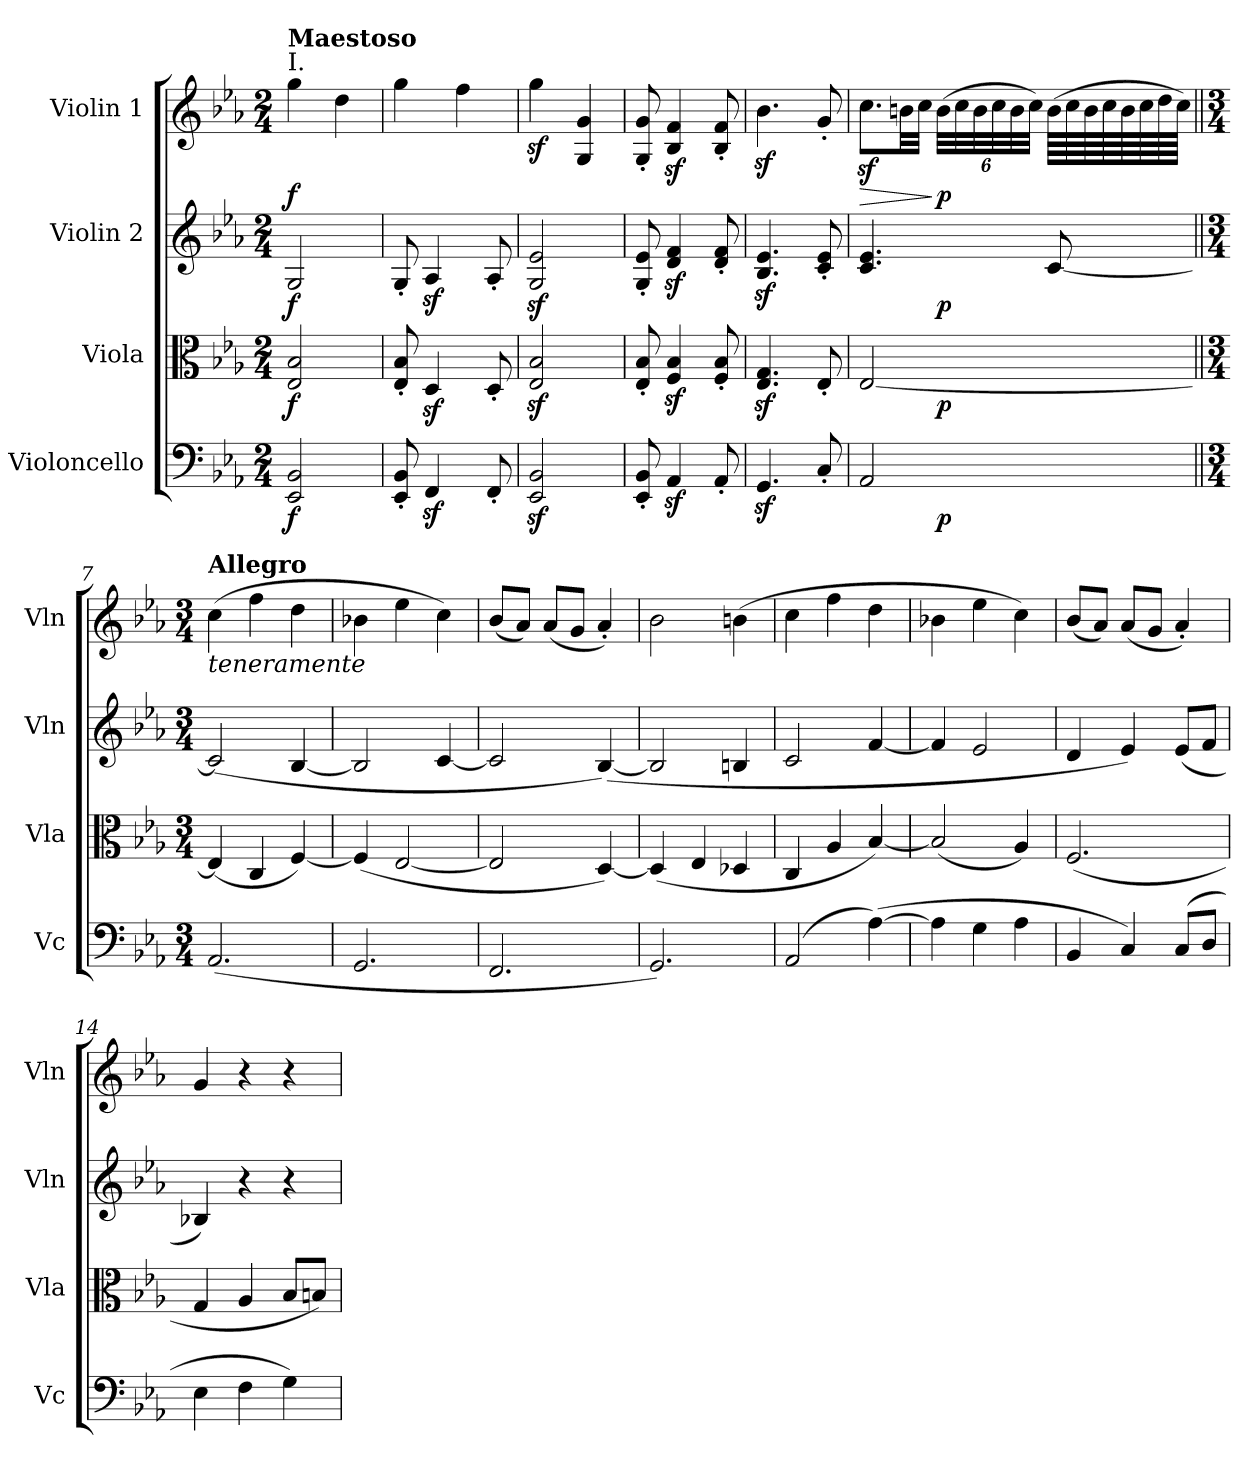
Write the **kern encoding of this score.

**kern	**dynam	**kern	**dynam	**kern	**dynam	**kern	**dynam
*part4	*part4	*part3	*part3	*part2	*part2	*part1	*part1
*staff4	*staff4	*staff3	*staff3	*staff2	*staff2	*staff1	*staff1
*I"Violoncello	*	*I"Viola	*	*I"Violin 2	*	*I"Violin 1	*
*I'Vc	*	*I'Vla	*	*I'Vln	*	*I'Vln	*
*clefF4	*	*clefC3	*	*clefG2	*	*clefG2	*
*k[b-e-a-]	*	*k[b-e-a-]	*	*k[b-e-a-]	*	*k[b-e-a-]	*
*M2/4	*	*M2/4	*	*M2/4	*	*M2/4	*
=1	=1	=1	=1	=1	=1	=1	=1
!	!	!	!	!	!	!LO:TX:a:t=I.	!
!	!	!	!	!	!	!LO:TX:a:B:t=Maestoso	!
!	!LO:DY:b	!	!LO:DY:b	!	!LO:DY:b	!	!LO:DY:b
2EE-/ 2BB-/	f	2E-/ 2B-/	f	2G/	f	4gg\	f
.	.	.	.	.	.	4dd\	.
=2	=2	=2	=2	=2	=2	=2	=2
8EE-/' 8BB-/'	.	8E-/' 8B-/'	.	8G'/	.	4gg\	.
4FFz</	.	4Dz</	.	4A-z</	.	.	.
.	.	.	.	.	.	4ff\	.
8FF'/	.	8D'/	.	8A-'/	.	.	.
=3	=3	=3	=3	=3	=3	=3	=3
2EE-/z< 2BB-/z<	.	2E-/z< 2B-/z<	.	2G/z< 2e-/z<	.	4ggz<\	.
.	.	.	.	.	.	4G/ 4g/	.
=4	=4	=4	=4	=4	=4	=4	=4
8EE-/' 8BB-/'	.	8E-/' 8B-/'	.	8G/' 8e-/'	.	8G/' 8g/'	.
4AA-z</	.	4F/z< 4B-/z<	.	4d/z< 4f/z<	.	4B-/z< 4f/z<	.
8AA-'/	.	8F/' 8B-/'	.	8d/' 8f/'	.	8B-/' 8f/'	.
=5	=5	=5	=5	=5	=5	=5	=5
4.GGz</	.	4.E-/z< 4.G/z<	.	4.B-/z< 4.e-/z<	.	4.b-z<\	.
8C'/	.	8E-'/	.	8c/' 8e-/'	.	8g'/	.
=6	=6	=6	=6	=6	=6	=6	=6
*^	*	*^	*	*^	*	*	*
!	!	!	!	!	!	!	!	!	!	!LO:HP:b
2AA-/	4ryy	.	[2E-/	4ryy	.	4.c/ 4.e-/	4ryy	.	8.ccz<\L	>
.	.	.	.	.	.	.	.	.	32bn\LL	.
.	.	.	.	.	.	.	.	.	32cc\JJJ	.
*	*	*	*	*	*	*	*	*	*Xbrackettup	*
!	!	!LO:DY:b	!	!	!LO:DY:b	!	!	!LO:DY:b	!	!LO:DY:n=1:b
.	4ryy	p	.	4ryy	p	.	4ryy	p	(48b\LLL	] p
.	.	.	.	.	.	.	.	.	48cc\	.
.	.	.	.	.	.	.	.	.	48b\	.
.	.	.	.	.	.	.	.	.	48cc\	.
.	.	.	.	.	.	.	.	.	48b\	.
.	.	.	.	.	.	.	.	.	48cc\JJJ)	.
.	.	.	.	.	.	[8c/	.	.	(64b\LLLL	.
.	.	.	.	.	.	.	.	.	64cc\	.
.	.	.	.	.	.	.	.	.	64b\	.
.	.	.	.	.	.	.	.	.	64cc\	.
.	.	.	.	.	.	.	.	.	64b\	.
.	.	.	.	.	.	.	.	.	64cc\	.
.	.	.	.	.	.	.	.	.	64dd\	.
.	.	.	.	.	.	.	.	.	64cc\JJJJ)	.
*v	*v	*	*	*	*	*v	*v	*	*	*
*	*	*v	*v	*	*	*	*	*
!!LO:LB:g=z
=7||	=7||	=7||	=7||	=7||	=7||	=7||	=7||
*M3/4	*	*M3/4	*	*M3/4	*	*M3/4	*
!	!	!	!	!	!	!LO:TX:a:B:t=Allegro	!
!	!	!	!	!	!	!LO:TX:b:i:t=teneramente	!
!	!LO:DY:b	!	!	!	!	!	!
!	!LO:DY:n=1:b	!	!	!	!	!	!
!	!LO:DY:n=2:b	!	!LO:DY:b	!	!	!	!
!	!	!	!LO:DY:n=1:b	!	!	!	!
!	!	!	!LO:DY:n=2:b	!	!LO:DY:b	!	!
!	!	!	!	!	!LO:DY:n=1:b	!	!
!	!	!	!	!	!LO:DY:n=2:b	!	!LO:DY:b
!	!	!	!	!	!	!	!LO:DY:n=1:b
!	!	!	!	!	!	!	!LO:DY:n=2:b
(2.AA-/	other-dynamics p other-dynamics	(4E-/]	other-dynamics p other-dynamics	(2c/]	other-dynamics p other-dynamics	(4cc\	other-dynamics p other-dynamics
.	.	4C/	.	.	.	4ff\	.
.	.	[4F/)	.	[4B-/	.	4dd\	.
=8	=8	=8	=8	=8	=8	=8	=8
2.GG/	.	(<4F/]	.	2B-/]	.	4b-X\	.
.	.	[2E-/	.	.	.	4ee-\	.
.	.	.	.	[4c/	.	4cc\)	.
=9	=9	=9	=9	=9	=9	=9	=9
2.FF/	.	2E-/]	.	2c/]	.	(8b-/L	.
.	.	.	.	.	.	8a-/J)	.
.	.	.	.	.	.	(8a-/L	.
.	.	.	.	.	.	8g/J	.
.	.	[4D/)	.	([4B-/)	.	4a-'/)	.
=10	=10	=10	=10	=10	=10	=10	=10
2.GG/)	.	(<4D/]	.	2B-/]	.	2b-\	.
.	.	4E-/	.	.	.	.	.
.	.	4D-X/	.	4Bn/	.	(4bn\	.
=11	=11	=11	=11	=11	=11	=11	=11
(2AA-/	.	4C/	.	2c/	.	4cc\	.
.	.	4A-/	.	.	.	4ff\	.
([4A-\)	.	[4B-/)	.	[4f/	.	4dd\	.
=12	=12	=12	=12	=12	=12	=12	=12
4A-\]	.	(2B-/]	.	4f/]	.	4b-X\	.
4G\	.	.	.	2e-/	.	4ee-\	.
4A-\	.	4A-/)	.	.	.	4cc\)	.
=13	=13	=13	=13	=13	=13	=13	=13
4BB-/	.	(<2.F/	.	4d/	.	(8b-/L	.
.	.	.	.	.	.	8a-/J)	.
4C/)	.	.	.	4e-/)	.	(8a-/L	.
.	.	.	.	.	.	8g/J	.
(8C/L	.	.	.	(8e-/L	.	4a-'/)	.
8D/J	.	.	.	8f/J	.	.	.
=14	=14	=14	=14	=14	=14	=14	=14
4E-\	.	4G/	.	4B-X/)	.	4g/	.
4F\	.	4A-/	.	4r	.	4r	.
4G\)	.	8B-/L	.	4r	.	4r	.
.	.	8Bn/J)	.	.	.	.	.
=	=	=	=	=	=	=	=
*-	*-	*-	*-	*-	*-	*-	*-
